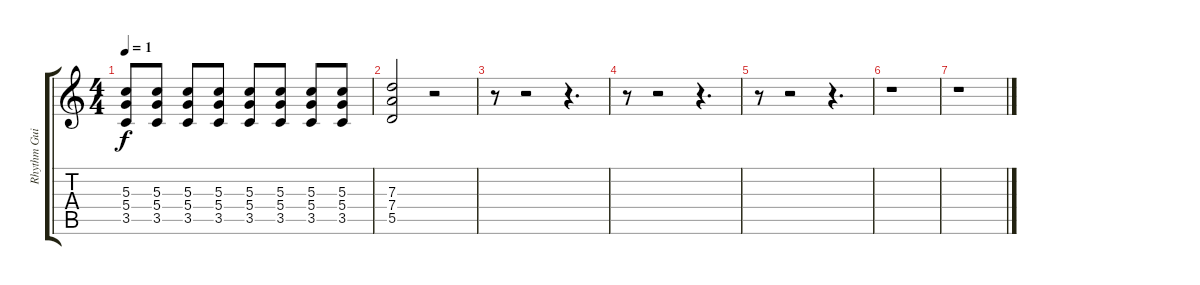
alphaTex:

\track ("Rhythm Guitar" "Rhythm Gui") {instrument overdrivenguitar}
\staff {score tabs}
\tuning (E4 B3 G3 D3 A2 E2) {hide}
\ts (4 4)
\tempo 1
\clef g2
\ks c
(5.3 5.4 3.5).8{dy f} (5.3 5.4 3.5).8 (5.3 5.4 3.5).8 (5.3 5.4 3.5).8 (5.3 5.4 3.5).8 (5.3 5.4 3.5).8 (5.3 5.4 3.5).8 (5.3 5.4 3.5).8 |
(7.3 7.4 5.5).2 r.2 |
r.8 r.2 r.4{d} |
r.8 r.2 r.4{d} |
r.8 r.2 r.4{d} |
r.1 |
r.1
